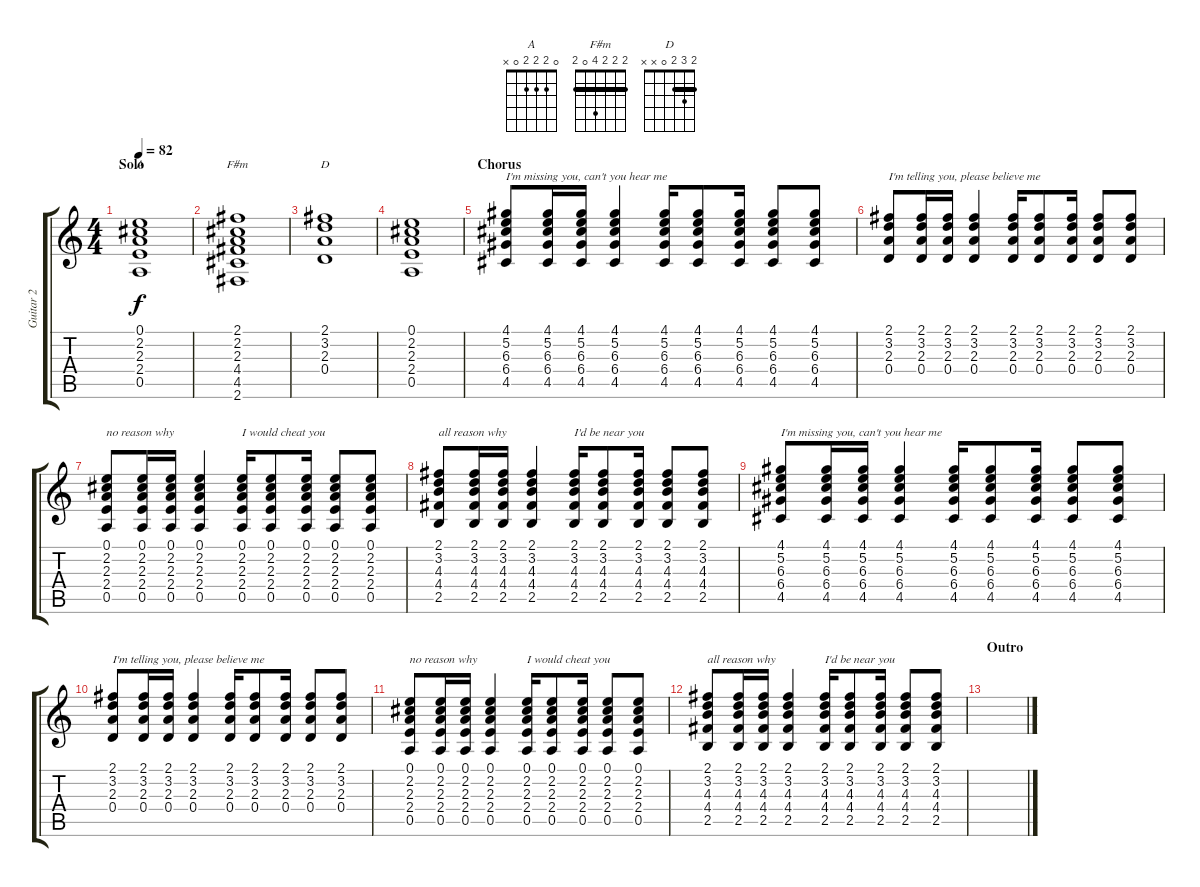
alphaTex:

\track ("Guitar 2" "Guitar 2") {instrument acousticguitarsteel}
\staff {score tabs}
\tuning (E4 B3 G3 D3 A2 E2) {hide}
\chord ("A" 0 2 2 2 0 x)
\chord ("F#m" 2 2 2 4 0 2) {barre 2}
\chord ("D" 2 3 2 0 x x) {barre 2}
\ts (4 4)
\section ("" "Solo")
\tempo 82
\clef g2
\ks c
(0.1 2.2 2.3 2.4 0.5).1{ch "A" dy f} |
(2.1 2.2 2.3 4.4 4.5 2.6).1{ch "F#m"} |
(2.1 3.2 2.3 0.4).1{ch "D"} |
(0.1 2.2 2.3 2.4 0.5).1 |
\section ("" "Chorus")
(4.1 5.2 6.3 6.4 4.5).8{txt "I'm missing you, can't you hear me"} (4.1 5.2 6.3 6.4 4.5).16 (4.1 5.2 6.3 6.4 4.5).16 (4.1 5.2 6.3 6.4 4.5).4 (4.1 5.2 6.3 6.4 4.5).16 (4.1 5.2 6.3 6.4 4.5).8 (4.1 5.2 6.3 6.4 4.5).16 (4.1 5.2 6.3 6.4 4.5).8 (4.1 5.2 6.3 6.4 4.5).8 |
(2.1 3.2 2.3 0.4).8{txt "I'm telling you, please believe me"} (2.1 3.2 2.3 0.4).16 (2.1 3.2 2.3 0.4).16 (2.1 3.2 2.3 0.4).4 (2.1 3.2 2.3 0.4).16 (2.1 3.2 2.3 0.4).8 (2.1 3.2 2.3 0.4).16 (2.1 3.2 2.3 0.4).8 (2.1 3.2 2.3 0.4).8 |
(0.1 2.2 2.3 2.4 0.5).8{txt "no reason why"} (0.1 2.2 2.3 2.4 0.5).16 (0.1 2.2 2.3 2.4 0.5).16 (0.1 2.2 2.3 2.4 0.5).4 (0.1 2.2 2.3 2.4 0.5).16{txt "I would cheat you"} (0.1 2.2 2.3 2.4 0.5).8 (0.1 2.2 2.3 2.4 0.5).16 (0.1 2.2 2.3 2.4 0.5).8 (0.1 2.2 2.3 2.4 0.5).8 |
(2.1 3.2 4.3 4.4 2.5).8{txt "all reason why"} (2.1 3.2 4.3 4.4 2.5).16 (2.1 3.2 4.3 4.4 2.5).16 (2.1 3.2 4.3 4.4 2.5).4 (2.1 3.2 4.3 4.4 2.5).16{txt "I'd be near you"} (2.1 3.2 4.3 4.4 2.5).8 (2.1 3.2 4.3 4.4 2.5).16 (2.1 3.2 4.3 4.4 2.5).8 (2.1 3.2 4.3 4.4 2.5).8 |
(4.1 5.2 6.3 6.4 4.5).8{txt "I'm missing you, can't you hear me"} (4.1 5.2 6.3 6.4 4.5).16 (4.1 5.2 6.3 6.4 4.5).16 (4.1 5.2 6.3 6.4 4.5).4 (4.1 5.2 6.3 6.4 4.5).16 (4.1 5.2 6.3 6.4 4.5).8 (4.1 5.2 6.3 6.4 4.5).16 (4.1 5.2 6.3 6.4 4.5).8 (4.1 5.2 6.3 6.4 4.5).8 |
(2.1 3.2 2.3 0.4).8{txt "I'm telling you, please believe me"} (2.1 3.2 2.3 0.4).16 (2.1 3.2 2.3 0.4).16 (2.1 3.2 2.3 0.4).4 (2.1 3.2 2.3 0.4).16 (2.1 3.2 2.3 0.4).8 (2.1 3.2 2.3 0.4).16 (2.1 3.2 2.3 0.4).8 (2.1 3.2 2.3 0.4).8 |
(0.1 2.2 2.3 2.4 0.5).8{txt "no reason why"} (0.1 2.2 2.3 2.4 0.5).16 (0.1 2.2 2.3 2.4 0.5).16 (0.1 2.2 2.3 2.4 0.5).4 (0.1 2.2 2.3 2.4 0.5).16{txt "I would cheat you"} (0.1 2.2 2.3 2.4 0.5).8 (0.1 2.2 2.3 2.4 0.5).16 (0.1 2.2 2.3 2.4 0.5).8 (0.1 2.2 2.3 2.4 0.5).8 |
(2.1 3.2 4.3 4.4 2.5).8{txt "all reason why"} (2.1 3.2 4.3 4.4 2.5).16 (2.1 3.2 4.3 4.4 2.5).16 (2.1 3.2 4.3 4.4 2.5).4 (2.1 3.2 4.3 4.4 2.5).16{txt "I'd be near you"} (2.1 3.2 4.3 4.4 2.5).8 (2.1 3.2 4.3 4.4 2.5).16 (2.1 3.2 4.3 4.4 2.5).8 (2.1 3.2 4.3 4.4 2.5).8 |
\section ("" "Outro")
